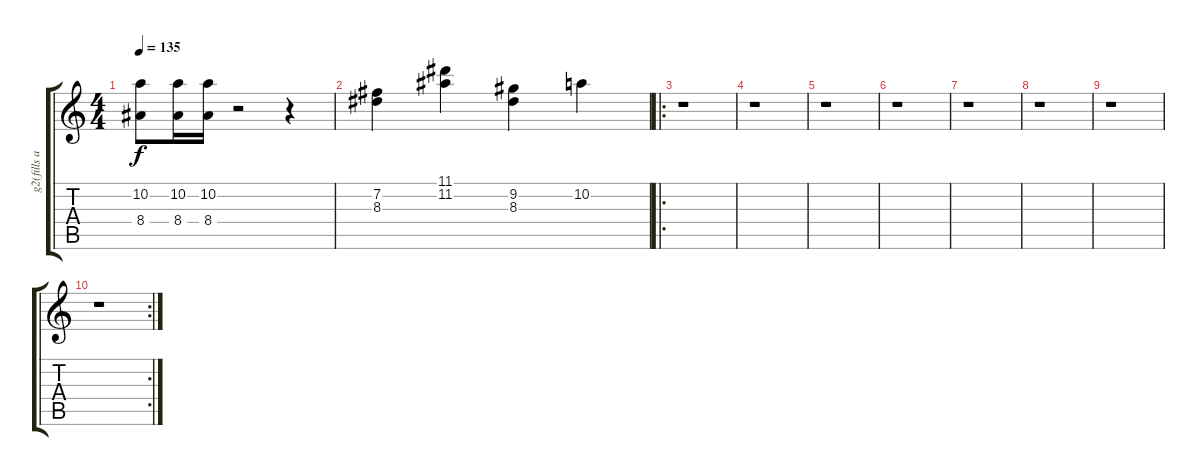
\track ("g2(fills and over dubs)" "g2(fills a") {instrument distortionguitar}
\staff {score tabs}
\tuning (E4 B3 G3 D3 A2 E2) {hide}
\ts (4 4)
\tempo 135
\clef g2
\ks c
(10.2 8.4).8{dy f} (10.2 8.4).16 (10.2 8.4).16 r.2 r.4 |
(7.2 8.3).4 (11.1 11.2).4 (9.2 8.3).4 10.2.4 |
\ro
r.1 |
r.1 |
r.1 |
r.1 |
r.1 |
r.1 |
r.1 |
\rc 2
r.1
